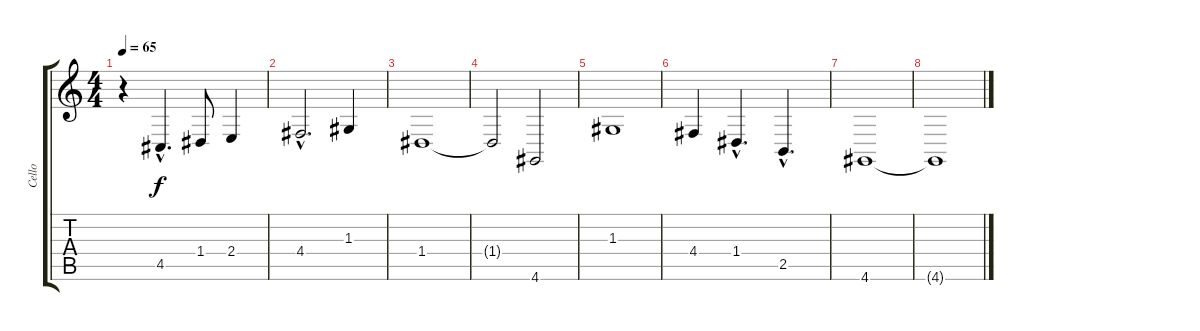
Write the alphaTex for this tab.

\track ("Cello" "Cello") {instrument cello}
\staff {score tabs}
\tuning (E4 B3 G3 D3 A2 E2) {hide}
\ts (4 4)
\tempo 65
\clef g2
\ks c
r.4{dy f} 4.5{hac}.4{d} 1.4.8 2.4.4 |
4.4{hac}.2{d} 1.3.4 |
1.4.1 |
1.4{t}.2 4.6.2 |
1.3.1 |
4.4.4 1.4{hac}.4{d} 2.5{hac}.4{d} |
4.6.1 |
4.6{t}.1
